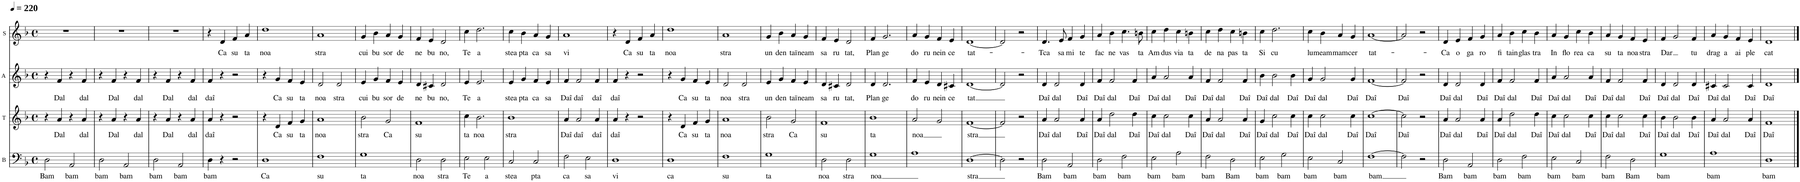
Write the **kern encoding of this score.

**kern	**text	**kern	**text	**kern	**text	**kern	**text
*part4	*part4	*part3	*part3	*part2	*part2	*part1	*part1
*staff4	*staff4	*staff3	*staff3	*staff2	*staff2	*staff1	*staff1
*I"B	*	*I"T	*	*I"A	*	*I"S	*
*I'B	*	*I'T	*	*I'A	*	*I'S	*
*clefF4	*	*clefG2	*	*clefG2	*	*clefG2	*
*	*	*	*	*Trd5c9	*	*	*
*k[b-]	*	*k[b-]	*	*k[b-]	*	*k[b-]	*
*F:	*	*F:	*	*F:	*	*F:	*
*M4/4	*	*M4/4	*	*M4/4	*	*M4/4	*
*met(c)	*	*met(c)	*	*met(c)	*	*met(c)	*
*MM220	*	*MM220	*	*MM220	*	*MM220	*
=1	=1	=1	=1	=1	=1	=1	=1
!	!LO:LY:b	!	!	!	!	!	!
2D\	Bam	4r	.	4r	.	1r	.
!	!	!	!LO:LY:b	!	!LO:LY:b	!	!
.	.	4a/	Dal	4f/	Dal	.	.
!	!LO:LY:b	!	!	!	!	!	!
2AA/	bam	4r	.	4r	.	.	.
!	!	!	!LO:LY:b	!	!LO:LY:b	!	!
.	.	4a/	dal	4f/	dal	.	.
=2	=2	=2	=2	=2	=2	=2	=2
!	!LO:LY:b	!	!	!	!	!	!
2D\	bam	4r	.	4r	.	1r	.
!	!	!	!LO:LY:b	!	!LO:LY:b	!	!
.	.	4a/	Dal	4f/	Dal	.	.
!	!LO:LY:b	!	!	!	!	!	!
2AA/	bam	4r	.	4r	.	.	.
!	!	!	!LO:LY:b	!	!LO:LY:b	!	!
.	.	4a/	dal	4f/	dal	.	.
=3	=3	=3	=3	=3	=3	=3	=3
!	!LO:LY:b	!	!	!	!	!	!
2D\	bam	4r	.	4r	.	1r	.
!	!	!	!LO:LY:b	!	!LO:LY:b	!	!
.	.	4a/	Dal	4f/	Dal	.	.
!	!LO:LY:b	!	!	!	!	!	!
2AA/	bam	4r	.	4r	.	.	.
!	!	!	!LO:LY:b	!	!LO:LY:b	!	!
.	.	4a/	dal	4f/	dal	.	.
=4	=4	=4	=4	=4	=4	=4	=4
!	!LO:LY:b	!	!LO:LY:b	!	!LO:LY:b	!	!
4D\	bam	4a/	daî	4f/	daî	4r	.
!	!	!	!	!	!	!	!LO:LY:b
4r	.	4r	.	4r	.	4d/	Ca
!	!	!	!	!	!	!	!LO:LY:b
2r	.	2r	.	2r	.	4f/	su
!	!	!	!	!	!	!	!LO:LY:b
.	.	.	.	.	.	4a/	ta
=5	=5	=5	=5	=5	=5	=5	=5
!	!LO:LY:b	!	!	!	!	!	!LO:LY:b
1D	Ca	4r	.	4r	.	1dd	noa
!	!	!	!LO:LY:b	!	!LO:LY:b	!	!
.	.	4d/	Ca	4g/	Ca	.	.
!	!	!	!LO:LY:b	!	!LO:LY:b	!	!
.	.	4f/	su	4f/	su	.	.
!	!	!	!LO:LY:b	!	!LO:LY:b	!	!
.	.	4g/	ta	4e/	ta	.	.
=6	=6	=6	=6	=6	=6	=6	=6
!	!LO:LY:b	!	!LO:LY:b	!	!LO:LY:b	!	!LO:LY:b
1F	su	1a	noa	2d/	noa	1a	stra
!	!	!	!	!	!LO:LY:b	!	!
.	.	.	.	2d/	stra	.	.
=7	=7	=7	=7	=7	=7	=7	=7
!	!LO:LY:b	!	!LO:LY:b	!	!LO:LY:b	!	!LO:LY:b
1G	ta	2b-\	stra	4e/	cui	4g/	cui
!	!	!	!	!	!LO:LY:b	!	!LO:LY:b
.	.	.	.	4g/	bu	4b-\	bu
!	!	!	!LO:LY:b	!	!LO:LY:b	!	!LO:LY:b
.	.	2g/	Ca	4f/	sor	4a/	sor
!	!	!	!	!	!LO:LY:b	!	!LO:LY:b
.	.	.	.	4e/	de	4g/	de
=8	=8	=8	=8	=8	=8	=8	=8
!	!LO:LY:b	!	!LO:LY:b	!	!LO:LY:b	!	!LO:LY:b
2D\	noa	1f	su	4d/	ne	4f/	ne
!	!	!	!	!	!LO:LY:b	!	!LO:LY:b
.	.	.	.	4c#X/	bu	4e/	bu
!	!LO:LY:b	!	!	!	!LO:LY:b	!	!LO:LY:b
2D\	stra	.	.	2d/	no,	2d/	no,
=9	=9	=9	=9	=9	=9	=9	=9
!	!LO:LY:b	!	!LO:LY:b	!	!LO:LY:b	!	!LO:LY:b
2E\	Te	4cc\	ta	4e/	Te	4cc\	Te
!	!	!	!LO:LY:b	!	!LO:LY:b	!	!LO:LY:b
.	.	2.b-\	noa	2.e/	a	2.dd\	a
!	!LO:LY:b	!	!	!	!	!	!
2E\	a	.	.	.	.	.	.
=10	=10	=10	=10	=10	=10	=10	=10
!	!LO:LY:b	!	!LO:LY:b	!	!LO:LY:b	!	!LO:LY:b
2C/	stea	1b-	stra	4e/	stea	4cc\	stea
!	!	!	!	!	!LO:LY:b	!	!LO:LY:b
.	.	.	.	4g/	pta	4b-\	pta
!	!LO:LY:b	!	!	!	!LO:LY:b	!	!LO:LY:b
2C/	pta	.	.	4f/	ca	4a/	ca
!	!	!	!	!	!LO:LY:b	!	!LO:LY:b
.	.	.	.	4e/	sa	4g/	sa
=11	=11	=11	=11	=11	=11	=11	=11
!	!LO:LY:b	!	!LO:LY:b	!	!LO:LY:b	!	!LO:LY:b
2F\	ca	4a/	Daî	4f/	Daî	1a	vi
!	!	!	!LO:LY:b	!	!LO:LY:b	!	!
.	.	2a/	daî	2f/	daî	.	.
!	!LO:LY:b	!	!	!	!	!	!
2E\	sa	.	.	.	.	.	.
!	!	!	!LO:LY:b	!	!LO:LY:b	!	!
.	.	4a/	daî	4f/	daî	.	.
=12	=12	=12	=12	=12	=12	=12	=12
!	!LO:LY:b	!	!LO:LY:b	!	!LO:LY:b	!	!
1D	vi	4a/	daî	4f/	daî	4r	.
!	!	!	!	!	!	!	!LO:LY:b
.	.	4r	.	4r	.	4d/	Ca
!	!	!	!	!	!	!	!LO:LY:b
.	.	2r	.	2r	.	4f/	su
!	!	!	!	!	!	!	!LO:LY:b
.	.	.	.	.	.	4a/	ta
=13	=13	=13	=13	=13	=13	=13	=13
!	!LO:LY:b	!	!	!	!	!	!LO:LY:b
1D	ca	4r	.	4r	.	1dd	noa
!	!	!	!LO:LY:b	!	!LO:LY:b	!	!
.	.	4d/	Ca	4g/	Ca	.	.
!	!	!	!LO:LY:b	!	!LO:LY:b	!	!
.	.	4f/	su	4f/	su	.	.
!	!	!	!LO:LY:b	!	!LO:LY:b	!	!
.	.	4g/	ta	4e/	ta	.	.
=14	=14	=14	=14	=14	=14	=14	=14
!	!LO:LY:b	!	!LO:LY:b	!	!LO:LY:b	!	!LO:LY:b
1F	su	1a	noa	2d/	noa	1a	stra
!	!	!	!	!	!LO:LY:b	!	!
.	.	.	.	2d/	stra	.	.
=15	=15	=15	=15	=15	=15	=15	=15
!	!LO:LY:b	!	!LO:LY:b	!	!LO:LY:b	!	!LO:LY:b
1G	ta	2b-\	stra	4e/	un	4g/	un
!	!	!	!	!	!LO:LY:b	!	!LO:LY:b
.	.	.	.	4g/	den	4b-\	den
!	!	!	!LO:LY:b	!	!LO:LY:b	!	!LO:LY:b
.	.	2g/	Ca	4f/	taï	4a/	taï
!	!	!	!	!	!LO:LY:b	!	!LO:LY:b
.	.	.	.	4e/	neam	4g/	neam
=16	=16	=16	=16	=16	=16	=16	=16
!	!LO:LY:b	!	!LO:LY:b	!	!LO:LY:b	!	!LO:LY:b
2D\	noa	1f	su	4d/	sa	4f/	sa
!	!	!	!	!	!LO:LY:b	!	!LO:LY:b
.	.	.	.	4c#X/	ru	4e/	ru
!	!LO:LY:b	!	!	!	!LO:LY:b	!	!LO:LY:b
2D\	stra	.	.	2d/	tat,	2d/	tat,
=17	=17	=17	=17	=17	=17	=17	=17
!	!LO:LY:b	!	!LO:LY:b	!	!LO:LY:b	!	!LO:LY:b
1G	-noa	1b-	ta	4d/	Plan	4f/	Plan
!	!	!	!	!	!LO:LY:b	!	!LO:LY:b
.	.	.	.	2.d/	ge	2.g/	ge
=18	=18	=18	=18	=18	=18	=18	=18
!	!	!	!LO:LY:b	!	!LO:LY:b	!	!LO:LY:b
1A	.	2a/	noa	4f/	do	4a/	do
!	!	!	!	!	!LO:LY:b	!	!LO:LY:b
.	.	.	.	4e/	ru	4g/	ru
!	!	!	!	!	!LO:LY:b	!	!LO:LY:b
.	.	2g/	.	4d/	nein	4f/	nein
!	!	!	!	!	!LO:LY:b	!	!LO:LY:b
.	.	.	.	4c#X/	ce	4e/	ce
=19	=19	=19	=19	=19	=19	=19	=19
!	!LO:LY:b	!	!LO:LY:b	!	!LO:LY:b	!	!LO:LY:b
[1D	-stra	[1f	stra	[1d	tat	[1d	tat-
=20	=20	=20	=20	=20	=20	=20	=20
2D\]	.	2f/]	.	2d/]	.	2d/]	.
2r	.	2r	.	2r	.	2r	.
=21	=21	=21	=21	=21	=21	=21	=21
!	!LO:LY:b	!	!LO:LY:b	!	!LO:LY:b	!	!LO:LY:b
2D\	Bam	4a/	Daî	4d/	Daî	4.d/	-Tca
!	!	!	!LO:LY:b	!	!LO:LY:b	!	!
.	.	2a/	dal	2d/	dal	.	.
!	!	!	!	!	!	!	!LO:LY:b
.	.	.	.	.	.	8e/	sa
!	!LO:LY:b	!	!	!	!	!	!LO:LY:b
2AA/	bam	.	.	.	.	4f/	mi
!	!	!	!LO:LY:b	!	!LO:LY:b	!	!LO:LY:b
.	.	4a/	Daî	4d/	Daî	4g/	te
=22	=22	=22	=22	=22	=22	=22	=22
!	!LO:LY:b	!	!LO:LY:b	!	!LO:LY:b	!	!LO:LY:b
2D\	bam	4a/	Daî	4f/	Daî	4a/	fac
!	!	!	!LO:LY:b	!	!LO:LY:b	!	!LO:LY:b
.	.	2dd\	dal	2f/	dal	4b-\	ne
!	!LO:LY:b	!	!	!	!	!	!LO:LY:b
2F\	bam	.	.	.	.	4.cc\	vas
!	!	!	!LO:LY:b	!	!LO:LY:b	!	!
.	.	4dd\	Daî	4f/	Daî	.	.
!	!	!	!	!	!	!	!LO:LY:b
.	.	.	.	.	.	8bn\	ta
=23	=23	=23	=23	=23	=23	=23	=23
!	!LO:LY:b	!	!LO:LY:b	!	!LO:LY:b	!	!LO:LY:b
2E\	bam	4cc\	Daî	4a/	Daî	4cc\	Am
!	!	!	!LO:LY:b	!	!LO:LY:b	!	!LO:LY:b
.	.	2cc\	dal	2a/	dal	4dd\	dus
!	!LO:LY:b	!	!	!	!	!	!LO:LY:b
2A\	bam	.	.	.	.	4cc\	via
!	!	!	!LO:LY:b	!	!LO:LY:b	!	!LO:LY:b
.	.	4cc\	Daî	4a/	Daî	4bn\	ta
=24	=24	=24	=24	=24	=24	=24	=24
!	!LO:LY:b	!	!LO:LY:b	!	!LO:LY:b	!	!LO:LY:b
2F\	bam	4a/	Daî	4f/	Daî	4cc\	de
!	!	!	!LO:LY:b	!	!LO:LY:b	!	!LO:LY:b
.	.	2a/	dal	2f/	dal	4dd\	na
!	!LO:LY:b	!	!	!	!	!	!LO:LY:b
2D\	Bam	.	.	.	.	4cc\	pas
!	!	!	!LO:LY:b	!	!LO:LY:b	!	!LO:LY:b
.	.	4a/	Daî	4f/	Daî	4bn\	ta
=25	=25	=25	=25	=25	=25	=25	=25
!	!LO:LY:b	!	!LO:LY:b	!	!LO:LY:b	!	!LO:LY:b
2E\	bam	4g/	Daî	4b-\	Daî	4cc\	Si
!	!	!	!LO:LY:b	!	!LO:LY:b	!	!LO:LY:b
.	.	2cc\	dal	2b-\	dal	2.dd\	cu
!	!LO:LY:b	!	!	!	!	!	!
2G\	bam	.	.	.	.	.	.
!	!	!	!LO:LY:b	!	!LO:LY:b	!	!
.	.	4cc\	Daî	4b-\	Daî	.	.
=26	=26	=26	=26	=26	=26	=26	=26
!	!LO:LY:b	!	!LO:LY:b	!	!LO:LY:b	!	!LO:LY:b
2E\	bam	4cc\	Daî	4g/	Daî	4cc\	lu
!	!	!	!LO:LY:b	!	!LO:LY:b	!	!LO:LY:b
.	.	2cc\	dal	2g/	dal	4b-\	meam
!	!LO:LY:b	!	!	!	!	!	!LO:LY:b
2C/	bam	.	.	.	.	4a/	mam
!	!	!	!LO:LY:b	!	!LO:LY:b	!	!LO:LY:b
.	.	4cc\	Daî	4g/	Daî	4g/	cer
=27	=27	=27	=27	=27	=27	=27	=27
!	!LO:LY:b	!	!LO:LY:b	!	!LO:LY:b	!	!LO:LY:b
[1F	bam	[1cc	Daî	[1f	Daî	[1a	tat-
=28	=28	=28	=28	=28	=28	=28	=28
!	!	!	!LO:LY:b	!	!LO:LY:b	!	!
2F\]	.	2cc\]	Daî	2f/]	Daî	2a/]	.
2r	.	2r	.	2r	.	2r	.
=29	=29	=29	=29	=29	=29	=29	=29
!	!LO:LY:b	!	!LO:LY:b	!	!LO:LY:b	!	!LO:LY:b
2D\	Bam	4a/	Daî	4d/	Daî	4d/	-Ca
!	!	!	!LO:LY:b	!	!LO:LY:b	!	!LO:LY:b
.	.	2a/	dal	2d/	dal	4e/	o
!	!LO:LY:b	!	!	!	!	!	!LO:LY:b
2AA/	bam	.	.	.	.	4f/	ga
!	!	!	!LO:LY:b	!	!LO:LY:b	!	!LO:LY:b
.	.	4a/	Daî	4d/	Daî	4g/	ro
=30	=30	=30	=30	=30	=30	=30	=30
!	!LO:LY:b	!	!LO:LY:b	!	!LO:LY:b	!	!LO:LY:b
2D\	bam	4a/	Daî	4f/	Daî	4a/	fi
!	!	!	!LO:LY:b	!	!LO:LY:b	!	!LO:LY:b
.	.	2dd\	dal	2f/	dal	4b-\	tain
!	!LO:LY:b	!	!	!	!	!	!LO:LY:b
2F\	bam	.	.	.	.	4cc\	glas
!	!	!	!LO:LY:b	!	!LO:LY:b	!	!LO:LY:b
.	.	4dd\	Daî	4f/	Daî	4b-\	tra
=31	=31	=31	=31	=31	=31	=31	=31
!	!LO:LY:b	!	!LO:LY:b	!	!LO:LY:b	!	!LO:LY:b
2E\	bam	4cc\	Daî	4a/	Daî	4a/	In
!	!	!	!LO:LY:b	!	!LO:LY:b	!	!LO:LY:b
.	.	2cc\	dal	2a/	dal	4g/	flo
!	!LO:LY:b	!	!	!	!	!	!LO:LY:b
2C/	bam	.	.	.	.	4cc\	rea
!	!	!	!LO:LY:b	!	!LO:LY:b	!	!LO:LY:b
.	.	4cc\	Daî	4a/	Daî	4b-\	ca
=32	=32	=32	=32	=32	=32	=32	=32
!	!LO:LY:b	!	!LO:LY:b	!	!LO:LY:b	!	!LO:LY:b
2F\	bam	4cc\	Daî	4f/	Daî	4a/	su
!	!	!	!LO:LY:b	!	!LO:LY:b	!	!LO:LY:b
.	.	2cc\	dal	2f/	dal	4g/	ta
!	!LO:LY:b	!	!	!	!	!	!LO:LY:b
2D\	Bam	.	.	.	.	4f/	noa
!	!	!	!LO:LY:b	!	!LO:LY:b	!	!LO:LY:b
.	.	4cc\	Daî	4f/	Daî	4e/	stra
=33	=33	=33	=33	=33	=33	=33	=33
!	!LO:LY:b	!	!LO:LY:b	!	!LO:LY:b	!	!LO:LY:b
1G	bam	4b-\	Daî	4d/	Daî	4f/	-Dar
!	!	!	!LO:LY:b	!	!LO:LY:b	!	!
.	.	2b-\	dal	2d/	dal	2g/	.
!	!	!	!LO:LY:b	!	!LO:LY:b	!	!LO:LY:b
.	.	4b-\	Daî	4d/	Daî	4f/	tu
=34	=34	=34	=34	=34	=34	=34	=34
!	!LO:LY:b	!	!LO:LY:b	!	!LO:LY:b	!	!LO:LY:b
1A	bam	4a/	Daî	4c#X/	Daî	4a/	drag
!	!	!	!LO:LY:b	!	!LO:LY:b	!	!LO:LY:b
.	.	2a/	dal	2c#/	dal	4g/	a
!	!	!	!	!	!	!	!LO:LY:b
.	.	.	.	.	.	4f/	ai
!	!	!	!LO:LY:b	!	!LO:LY:b	!	!LO:LY:b
.	.	4a/	Daî	4c#/	Daî	4e/	ple
=35	=35	=35	=35	=35	=35	=35	=35
!	!LO:LY:b	!	!LO:LY:b	!	!LO:LY:b	!	!LO:LY:b
1D	bam	1f	Daî	1d	Daî	1d	cat
==	==	==	==	==	==	==	==
*-	*-	*-	*-	*-	*-	*-	*-
